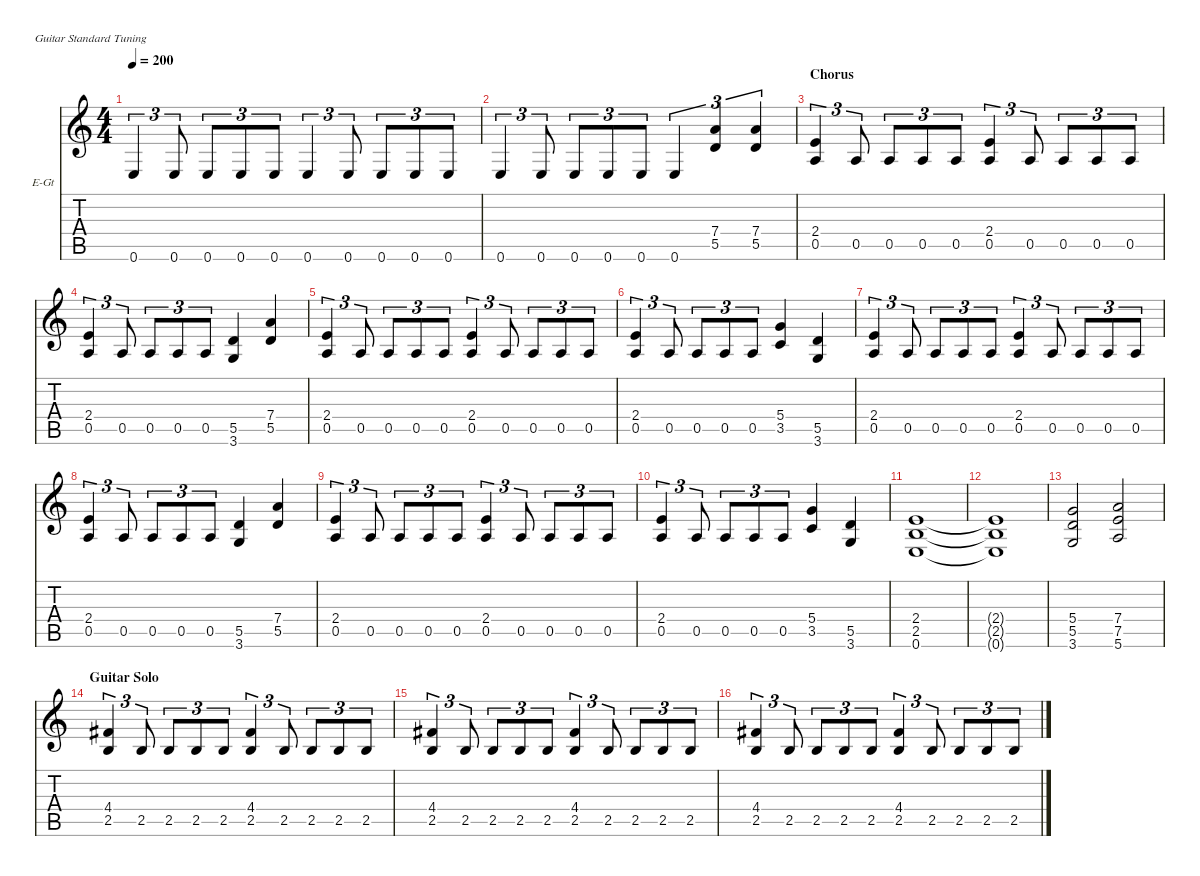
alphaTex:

\hideDynamics
\bracketExtendMode nobrackets
\firstSystemTrackNameOrientation horizontal
\otherSystemsTrackNameOrientation horizontal
\track ("Guitar 2" "E-Gt") {instrument distortionguitar}
\staff {score tabs}
\tuning (E4 B3 G3 D3 A2 E2)
\ts (4 4)
\tempo 200
\clef g2
\ks c
0.6.4{tu (3 2) dy f beam Up} 0.6.8{tu (3 2) beam Up} 0.6.8{tu (3 2) beam Up} 0.6.8{tu (3 2) beam Up} 0.6.8{tu (3 2) beam Up} 0.6.4{tu (3 2) beam Up} 0.6.8{tu (3 2) beam Up} 0.6.8{tu (3 2) beam Up} 0.6.8{tu (3 2) beam Up} 0.6.8{tu (3 2) beam Up} |
0.6.4{tu (3 2) beam Up} 0.6.8{tu (3 2) beam Up} 0.6.8{tu (3 2) beam Up} 0.6.8{tu (3 2) beam Up} 0.6.8{tu (3 2) beam Up} 0.6.4{tu (3 2) beam Up} (7.4 5.5).4{tu (3 2) beam Up} (7.4 5.5).4{tu (3 2) beam Up} |
\section ("" "Chorus")
(2.4 0.5).4{tu (3 2) beam Up} 0.5.8{tu (3 2) beam Up} 0.5.8{tu (3 2) beam Up} 0.5.8{tu (3 2) beam Up} 0.5.8{tu (3 2) beam Up} (2.4 0.5).4{tu (3 2) beam Up} 0.5.8{tu (3 2) beam Up} 0.5.8{tu (3 2) beam Up} 0.5.8{tu (3 2) beam Up} 0.5.8{tu (3 2) beam Up} |
(2.4 0.5).4{tu (3 2) beam Up} 0.5.8{tu (3 2) beam Up} 0.5.8{tu (3 2) beam Up} 0.5.8{tu (3 2) beam Up} 0.5.8{tu (3 2) beam Up} (5.5 3.6).4{beam Up} (7.4 5.5).4{beam Up} |
(2.4 0.5).4{tu (3 2) beam Up} 0.5.8{tu (3 2) beam Up} 0.5.8{tu (3 2) beam Up} 0.5.8{tu (3 2) beam Up} 0.5.8{tu (3 2) beam Up} (2.4 0.5).4{tu (3 2) beam Up} 0.5.8{tu (3 2) beam Up} 0.5.8{tu (3 2) beam Up} 0.5.8{tu (3 2) beam Up} 0.5.8{tu (3 2) beam Up} |
(2.4 0.5).4{tu (3 2) beam Up} 0.5.8{tu (3 2) beam Up} 0.5.8{tu (3 2) beam Up} 0.5.8{tu (3 2) beam Up} 0.5.8{tu (3 2) beam Up} (5.4 3.5).4{beam Up} (5.5 3.6).4{beam Up} |
(2.4 0.5).4{tu (3 2) beam Up} 0.5.8{tu (3 2) beam Up} 0.5.8{tu (3 2) beam Up} 0.5.8{tu (3 2) beam Up} 0.5.8{tu (3 2) beam Up} (2.4 0.5).4{tu (3 2) beam Up} 0.5.8{tu (3 2) beam Up} 0.5.8{tu (3 2) beam Up} 0.5.8{tu (3 2) beam Up} 0.5.8{tu (3 2) beam Up} |
(2.4 0.5).4{tu (3 2) beam Up} 0.5.8{tu (3 2) beam Up} 0.5.8{tu (3 2) beam Up} 0.5.8{tu (3 2) beam Up} 0.5.8{tu (3 2) beam Up} (5.5 3.6).4{beam Up} (7.4 5.5).4{beam Up} |
(2.4 0.5).4{tu (3 2) beam Up} 0.5.8{tu (3 2) beam Up} 0.5.8{tu (3 2) beam Up} 0.5.8{tu (3 2) beam Up} 0.5.8{tu (3 2) beam Up} (2.4 0.5).4{tu (3 2) beam Up} 0.5.8{tu (3 2) beam Up} 0.5.8{tu (3 2) beam Up} 0.5.8{tu (3 2) beam Up} 0.5.8{tu (3 2) beam Up} |
(2.4 0.5).4{tu (3 2) beam Up} 0.5.8{tu (3 2) beam Up} 0.5.8{tu (3 2) beam Up} 0.5.8{tu (3 2) beam Up} 0.5.8{tu (3 2) beam Up} (5.4 3.5).4{beam Up} (5.5 3.6).4{beam Up} |
(2.4 2.5 0.6).1{beam Up} |
(2.4{t} 2.5{t} 0.6{t}).1{beam Up} |
(5.4 5.5 3.6).2{beam Up} (7.4 7.5 5.6).2{beam Up} |
\section ("" "Guitar Solo")
(4.4{acc #} 2.5).4{tu (3 2) beam Up} 2.5.8{tu (3 2) beam Up} 2.5.8{tu (3 2) beam Up} 2.5.8{tu (3 2) beam Up} 2.5.8{tu (3 2) beam Up} (4.4{acc #} 2.5).4{tu (3 2) beam Up} 2.5.8{tu (3 2) beam Up} 2.5.8{tu (3 2) beam Up} 2.5.8{tu (3 2) beam Up} 2.5.8{tu (3 2) beam Up} |
(4.4{acc #} 2.5).4{tu (3 2) beam Up} 2.5.8{tu (3 2) beam Up} 2.5.8{tu (3 2) beam Up} 2.5.8{tu (3 2) beam Up} 2.5.8{tu (3 2) beam Up} (4.4{acc #} 2.5).4{tu (3 2) beam Up} 2.5.8{tu (3 2) beam Up} 2.5.8{tu (3 2) beam Up} 2.5.8{tu (3 2) beam Up} 2.5.8{tu (3 2) beam Up} |
(4.4{acc #} 2.5).4{tu (3 2) beam Up} 2.5.8{tu (3 2) beam Up} 2.5.8{tu (3 2) beam Up} 2.5.8{tu (3 2) beam Up} 2.5.8{tu (3 2) beam Up} (4.4{acc #} 2.5).4{tu (3 2) beam Up} 2.5.8{tu (3 2) beam Up} 2.5.8{tu (3 2) beam Up} 2.5.8{tu (3 2) beam Up} 2.5.8{tu (3 2) beam Up}
